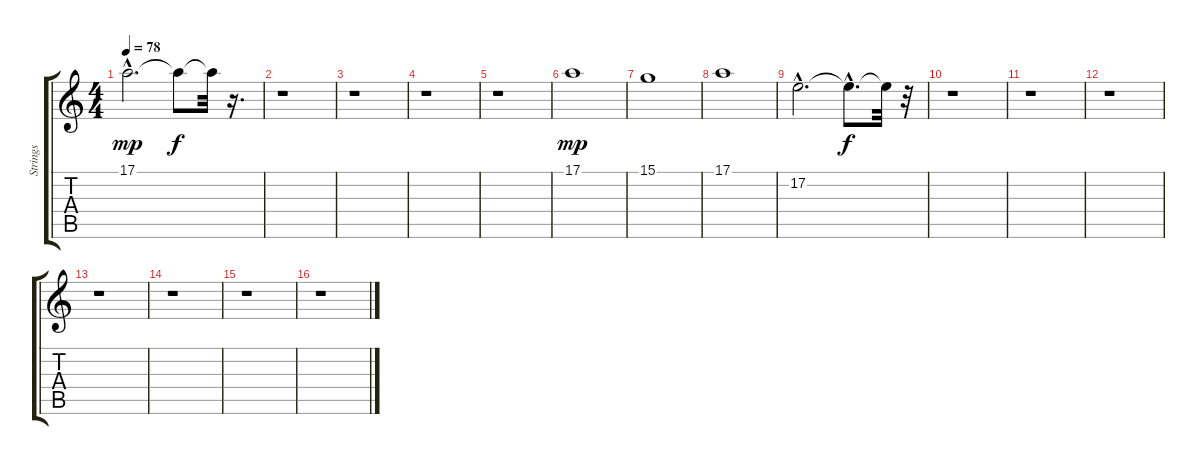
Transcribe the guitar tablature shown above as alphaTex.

\track ("Strings             " "Strings   ") {instrument stringensemble1}
\staff {score tabs}
\tuning (E4 B3 G3 D3 A2 E2) {hide}
\ts (4 4)
\tempo 78
\clef g2
\ks c
17.1{hac}.2{d dy mp} 17.1{t}.8{dy f} 17.1{t}.32 r.16{d} |
r.1 |
r.1 |
r.1 |
r.1 |
17.1.1{dy mp} |
15.1.1 |
17.1.1 |
17.2{hac}.2{d} 17.2{hac t}.8{d dy f} 17.2{t}.32 r.32 |
r.1 |
r.1 |
r.1 |
r.1 |
r.1 |
r.1 |
r.1
